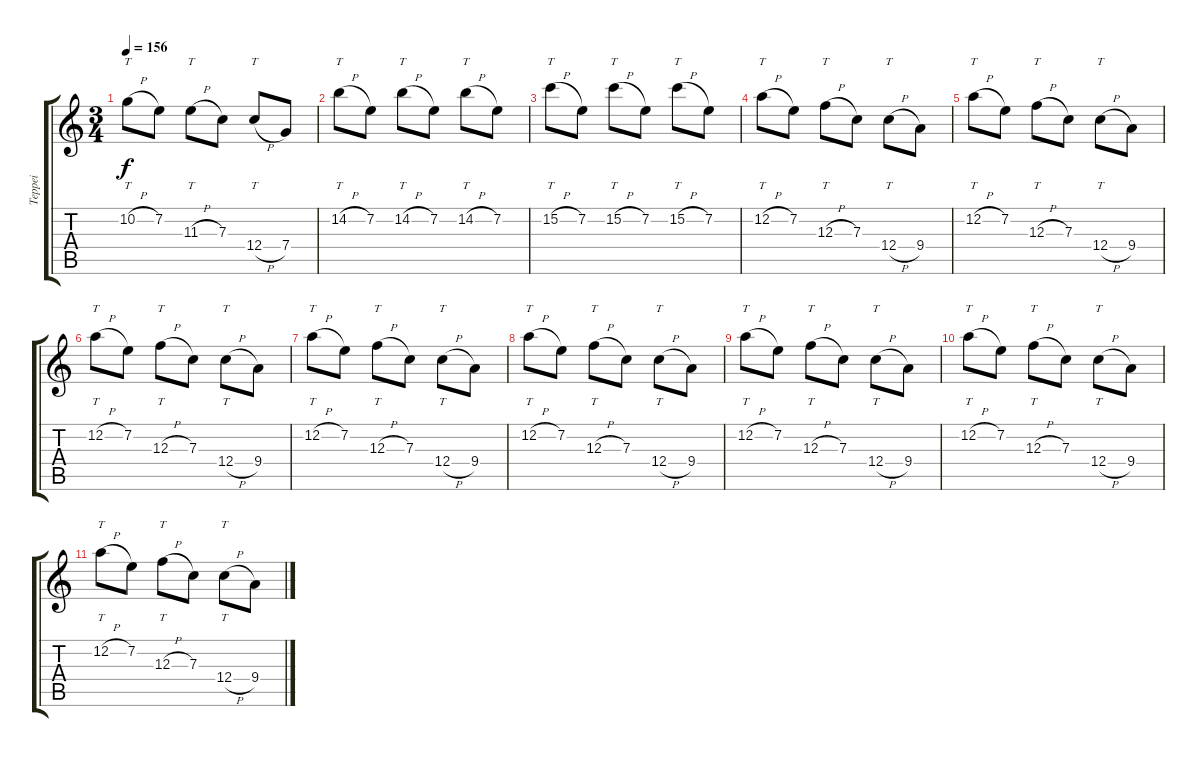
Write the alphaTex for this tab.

\track ("Teppei" "Teppei") {instrument overdrivenguitar}
\staff {score tabs}
\tuning (D4 A3 F3 C3 G2 C2) {hide}
\ts (3 4)
\tempo 156
\clef g2
\ks c
10.2{h}.8{tt dy f} 7.2.8 11.3{h}.8{tt} 7.3.8 12.4{h}.8{tt} 7.4.8 |
14.2{h}.8{tt} 7.2.8 14.2{h}.8{tt} 7.2.8 14.2{h}.8{tt} 7.2.8 |
15.2{h}.8{tt} 7.2.8 15.2{h}.8{tt} 7.2.8 15.2{h}.8{tt} 7.2.8 |
12.2{h}.8{tt} 7.2.8 12.3{h}.8{tt} 7.3.8 12.4{h}.8{tt} 9.4.8 |
12.2{h}.8{tt} 7.2.8 12.3{h}.8{tt} 7.3.8 12.4{h}.8{tt} 9.4.8 |
12.2{h}.8{tt} 7.2.8 12.3{h}.8{tt} 7.3.8 12.4{h}.8{tt} 9.4.8 |
12.2{h}.8{tt} 7.2.8 12.3{h}.8{tt} 7.3.8 12.4{h}.8{tt} 9.4.8 |
12.2{h}.8{tt} 7.2.8 12.3{h}.8{tt} 7.3.8 12.4{h}.8{tt} 9.4.8 |
12.2{h}.8{tt} 7.2.8 12.3{h}.8{tt} 7.3.8 12.4{h}.8{tt} 9.4.8 |
12.2{h}.8{tt} 7.2.8 12.3{h}.8{tt} 7.3.8 12.4{h}.8{tt} 9.4.8 |
12.2{h}.8{tt} 7.2.8 12.3{h}.8{tt} 7.3.8 12.4{h}.8{tt} 9.4.8
